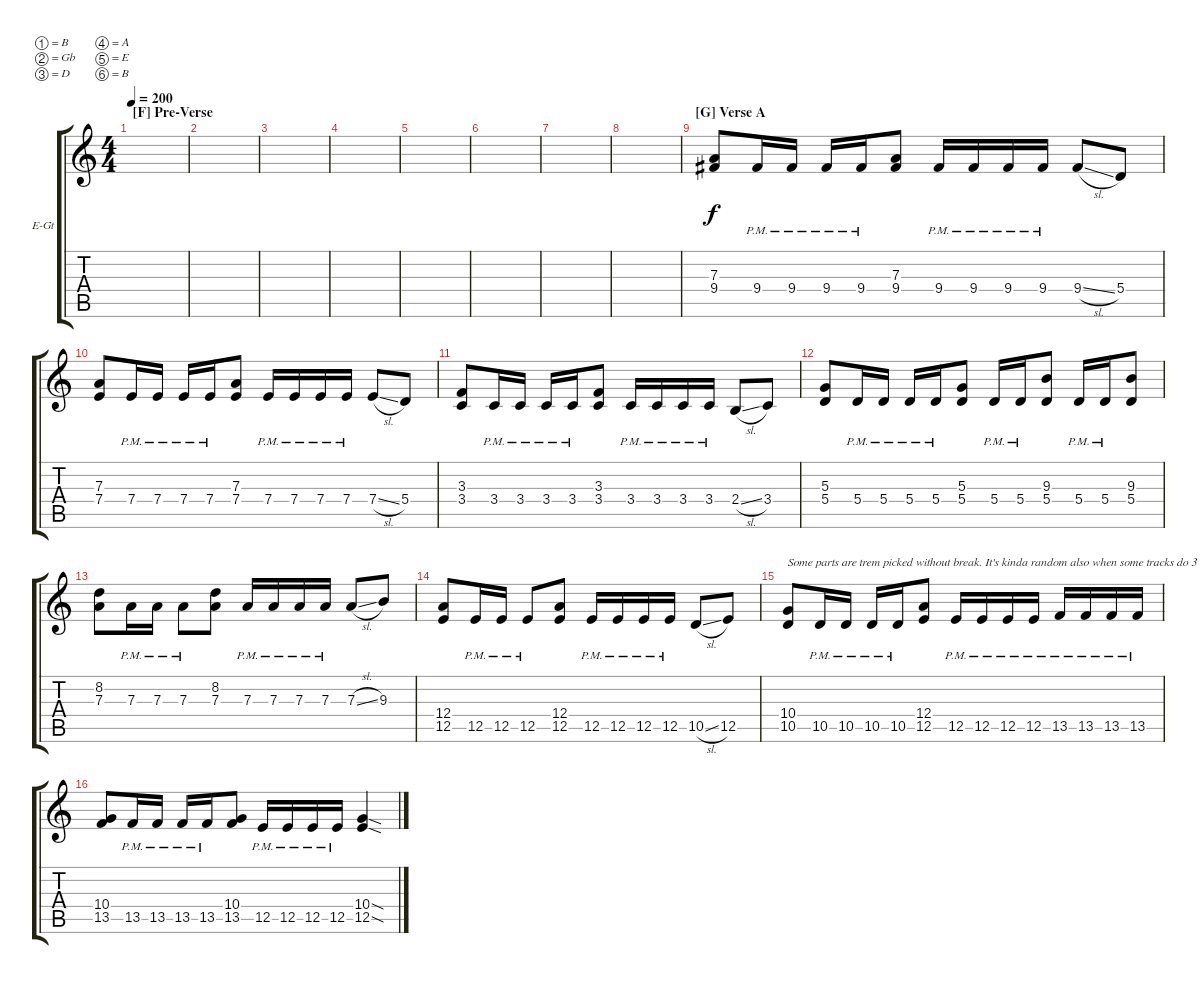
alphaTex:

\defaultSystemsLayout 4
\bracketExtendMode groupsimilarinstruments
\firstSystemTrackNameOrientation horizontal
\otherSystemsTrackNameOrientation horizontal
\track ("Guitar 3  / Extras Track" "E-Gt") {instrument overdrivenguitar}
\staff {score tabs}
\tuning (B3 Gb3 D3 A2 E2 B1)
\ts (4 4)
\section ("F" "Pre-Verse")
\tempo 200
\clef g2
\scale
0.333333
\ks c
|
\scale
0.333333 |
\scale
0.333333 |
\scale
0.333333 |
\scale
0.333333 |
\scale
0.333333 |
\scale
0.333333 |
\scale
0.333333 |
\section ("G" "Verse A")
\scale
0.333333 (9.4 7.3).8 9.4{pm}.16 9.4{pm}.16 9.4{pm}.16 9.4{pm}.16 (9.4 7.3).8 9.4{pm}.16 9.4{pm}.16 9.4{pm}.16 9.4{pm}.16 9.4{sl}.8 5.4.8 |
\scale
0.333333 (7.4 7.3).8 7.4{pm}.16 7.4{pm}.16 7.4{pm}.16 7.4{pm}.16 (7.4 7.3).8 7.4{pm}.16 7.4{pm}.16 7.4{pm}.16 7.4{pm}.16 7.4{sl}.8 5.4.8 |
\scale
0.333333 (3.4 3.3).8 3.4{pm}.16 3.4{pm}.16 3.4{pm}.16 3.4{pm}.16 (3.4 3.3).8 3.4{pm}.16 3.4{pm}.16 3.4{pm}.16 3.4{pm}.16 2.4{sl}.8 3.4.8 |
\scale
0.333333 (5.4 5.3).8 5.4{pm}.16 5.4{pm}.16 5.4{pm}.16 5.4{pm}.16 (5.4 5.3).8 5.4{pm}.16 5.4{pm}.16 (5.4 9.3).8 5.4{pm}.16 5.4{pm}.16 (5.4 9.3).8 |
\scale
0.333333 (7.3 8.2).8 7.3{pm}.16 7.3{pm}.16 7.3{pm}.8 (7.3 8.2).8 7.3{pm}.16 7.3{pm}.16 7.3{pm}.16 7.3{pm}.16 7.3{sl}.8 9.3.8 |
\scale
0.333333 (12.4 12.5).8 12.5{pm}.16 12.5{pm}.16 12.5{pm}.8 (12.5 12.4).8 12.5{pm}.16 12.5{pm}.16 12.5{pm}.16 12.5{pm}.16 10.5{sl}.8 12.5.8 |
\scale
0.333333 (10.5 10.4).8{txt "Some parts are trem picked without break. It's kinda random also when some tracks do 3 or 4 PMs"} 10.5{pm}.16 10.5{pm}.16 10.5{pm}.16 10.5{pm}.16 (12.4 12.5).8 12.5{pm}.16 12.5{pm}.16 12.5{pm}.16 12.5{pm}.16 13.5{pm}.16 13.5{pm}.16 13.5{pm}.16 13.5{pm}.16 |
\scale
0.333333 (10.4 13.5).8 13.5{pm}.16 13.5{pm}.16 13.5{pm}.16 13.5{pm}.16 (10.4 13.5).8 12.5{pm}.16 12.5{pm}.16 12.5{pm}.16 12.5{pm}.16 (10.4{sod} 12.5{sod}).4
